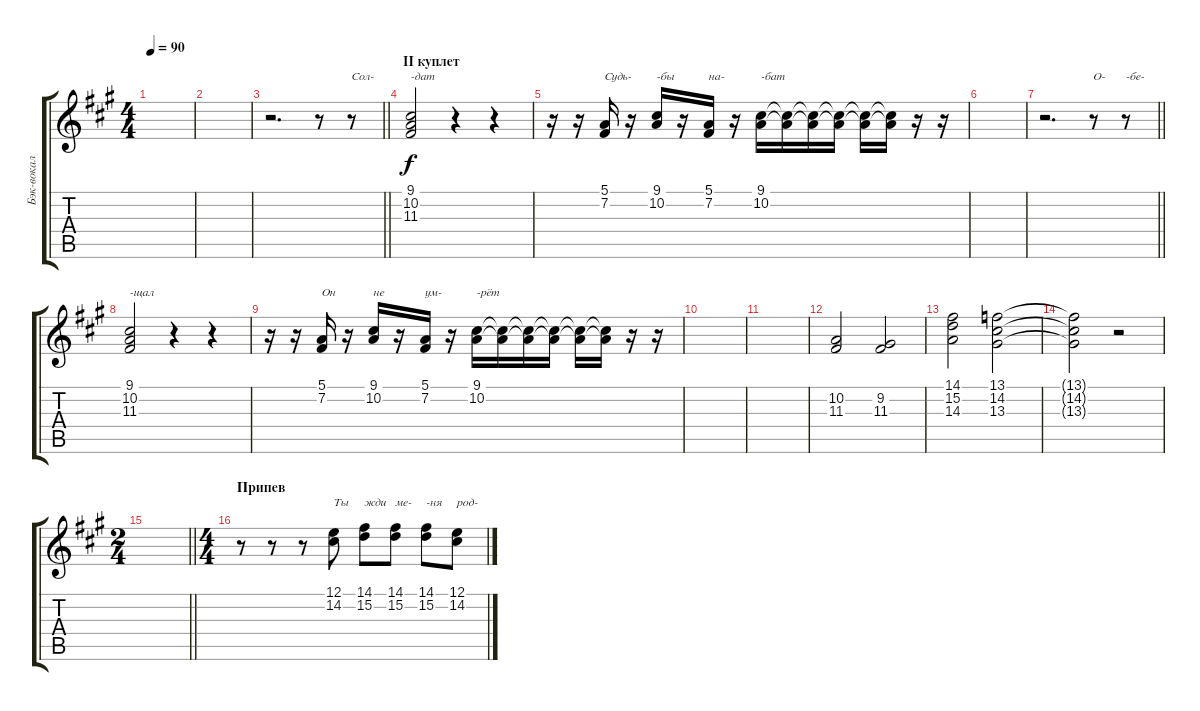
\track ("Бэк-вокал" "Бэк-вокал") {instrument pad4choir}
\staff {score tabs}
\tuning (E4 B3 G3 D3 A2 E2) {hide}
\ts (4 4)
\tempo 90
\clef g2
\ks f#minor
|
|
\barLineRight lightlight
r.2{d} r.8 r.8{txt "Сол-"} |
\section ("" "II куплет")
(9.1 10.2 11.3).2{txt "-дат"} r.4 r.4 |
r.16 r.16 (5.1 7.2).16{txt "Судь-"} r.16 (9.1 10.2).16{txt "-бы"} r.16 (5.1 7.2).16{txt "на-"} r.16 (9.1 10.2).16{txt "-бат"} (9.1{t} 10.2{t}).16 (9.1{t} 10.2{t}).16 (9.1{t} 10.2{t}).16 (9.1{t} 10.2{t}).16 (9.1{t} 10.2{t}).16 r.16 r.16 |
|
\barLineRight lightlight
r.2{d} r.8{txt "О-"} r.8{txt "-бе-"} |
(9.1 10.2 11.3).2{txt "-щал"} r.4 r.4 |
r.16 r.16 (5.1 7.2).16{txt "Он"} r.16 (9.1 10.2).16{txt "не"} r.16 (5.1 7.2).16{txt "ум-"} r.16 (9.1 10.2).16{txt "-рёт"} (9.1{t} 10.2{t}).16 (9.1{t} 10.2{t}).16 (9.1{t} 10.2{t}).16 (9.1{t} 10.2{t}).16 (9.1{t} 10.2{t}).16 r.16 r.16 |
|
|
(10.2 11.3).2{volume 10} (9.2 11.3).2 |
(14.1 15.2 14.3).2 (13.1 14.2 13.3).2 |
(13.1{t} 14.2{t} 13.3{t}).2 r.2 |
\ts (2 4)
\barLineRight lightlight
|
\ts (4 4)
\section ("" "Припев")
r.8 r.8 r.8 (12.1 14.2).8{txt "Ты"} (14.1 15.2).8{txt "жди"} (14.1 15.2).8{txt "ме-"} (14.1 15.2).8{txt "-ня"} (12.1 14.2).8{txt "род-"}
